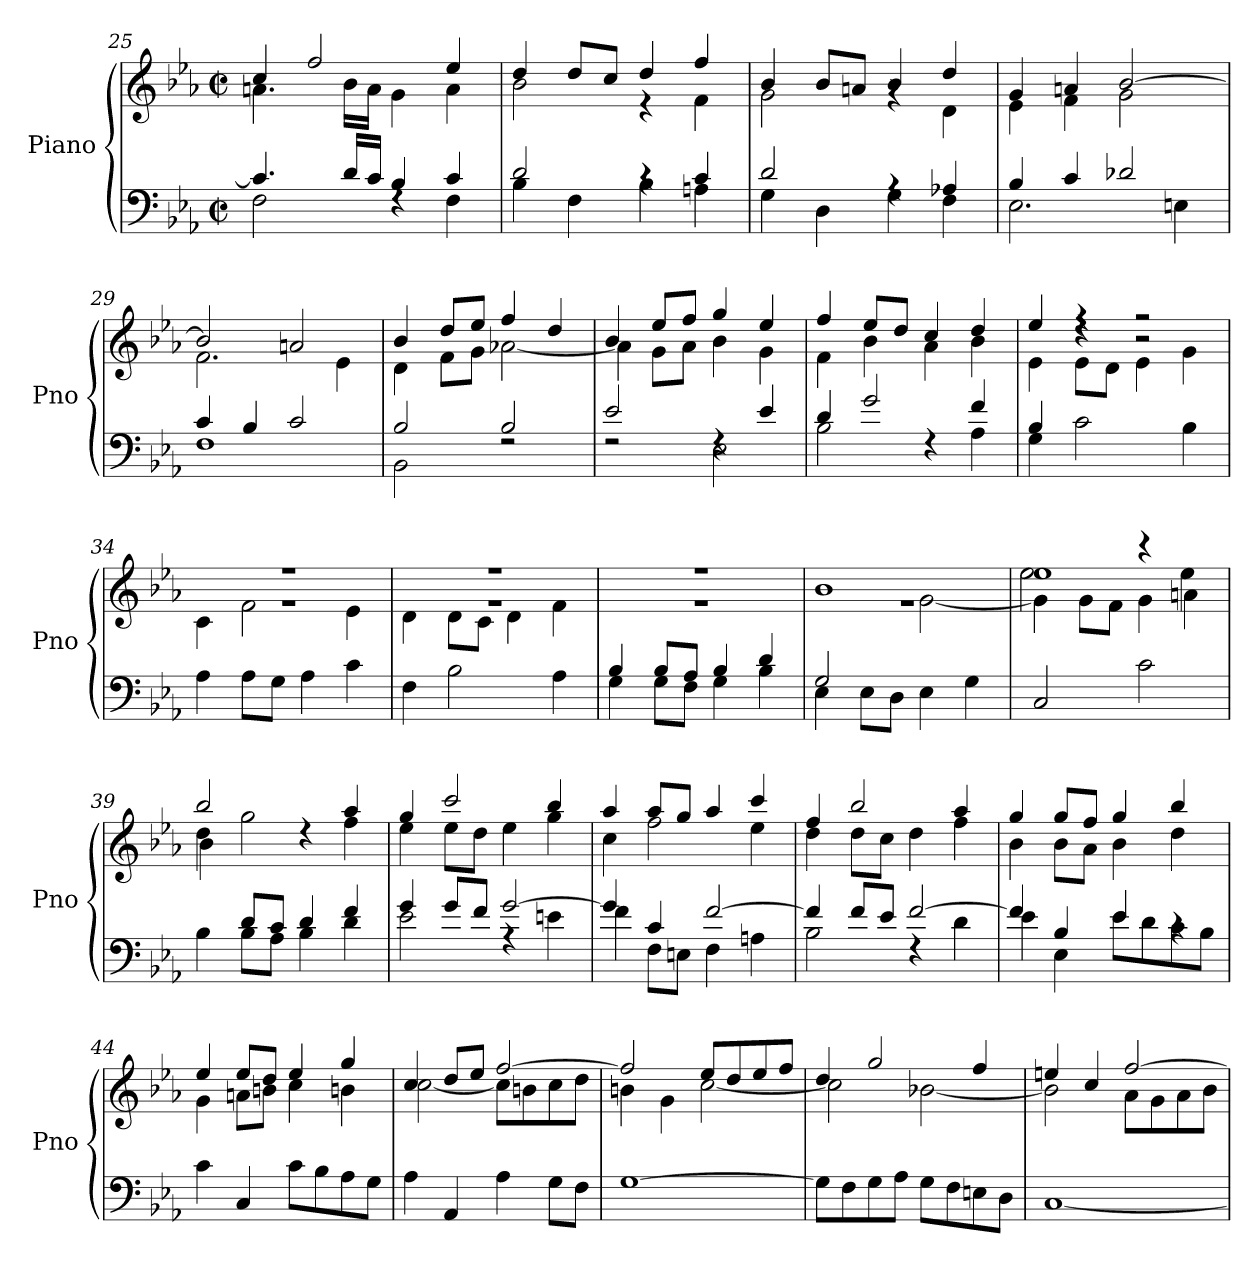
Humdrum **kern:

**kern	**kern
*part1	*part1
*staff2	*staff1
*I"Piano	*
*I'Pno	*
*clefF4	*clefG2
*k[b-e-a-]	*k[b-e-a-]
*M2/2	*M2/2
*met(c|)	*met(c|)
=25	=25
*^	*^
4.c/]	2F\	4cc/	4.an\
.	.	2ff/	.
16d/LL	.	.	16b-\LL
16c/JJ	.	.	16a\JJ
4B-/	4rF	.	4g\
4c/	4F\	4ee-/	4a\
=26	=26	=26	=26
2d/	4B-\	4dd/	2b-\
.	4F\	8dd/L	.
.	.	8cc/J	.
4rc	4B-\	4dd/	4r
4c/	4An\	4ff/	4f\
=27	=27	=27	=27
2d/	4G\	4b-/	2g\
.	4D\	8b-/L	.
.	.	8an/J	.
4rA	4G\	4b-/	4rg
4A-X/	4F\	4dd/	4d\
=28	=28	=28	=28
4B-/	2.E-\	4g/	4e-\
4c/	.	4an/	4f\
2d-X/	.	[2b-/	2g\
.	4En\	.	.
=29	=29	=29	=29
4c/	1F	2b-/]	2.f\
4B-/	.	.	.
2c/	.	2an/	.
.	.	.	4e-\
=30	=30	=30	=30
2B-/	2BB-\	4b-/	4d\
.	.	8dd/L	8f\L
.	.	8ee-/J	8g\J
2B-/	2rF	4ff/	[2a-X\
.	.	4dd/	.
!!LO:LB:g=z	!!
=31	=31	=31	=31
2e-/	2rF	4b-/	4a-\]
.	.	8ee-/L	8g\L
.	.	8ff/J	8a-\J
4rF	2E-\	4gg/	4b-\
4e-/	.	4ee-/	4g\
=32	=32	=32	=32
4d/	2B-\	4ff/	4f\
2g/	.	8ee-/L	4b-\
.	.	8dd/J	.
.	4rF	4cc/	4a-\
4f/	4A-\	4dd/	4b-\
=33	=33	=33	=33
*	*^	*^	*^
4B-/	4ryy	4G\	4ee-/	4ryy	4e-\	4ryy
2.ryy	2c\	2.ryy	4rdd	4rff	8e-\L	2.ryy
.	.	.	.	.	8d\J	.
.	.	.	2r	2rff	4e-\	.
.	4B-\	.	.	.	4g\	.
*v	*v	*v	*	*	*	*
*	*	*	*v	*v
=34	=34	=34	=34
4A-\	1rg	1rff	4c\
8A-\L	.	.	2f\
8G\J	.	.	.
4A-\	.	.	.
4c\	.	.	4e-\
=35	=35	=35	=35
4F\	1rg	1rff	4d\
2B-\	.	.	8d\L
.	.	.	8c\J
.	.	.	4d\
4A-\	.	.	4f\
*	*	*v	*v
=36	=36	=36
*^	*	*
4B-/	4G\	1rg	1rff
8B-/L	8G\L	.	.
8A-/J	8F\J	.	.
4B-/	4G\	.	.
4d/	4B-\	.	.
=37	=37	=37	=37
*	*^	*	*^
2ryy	2G/	4E-\	1rg	2ryy	1b-
.	.	8E-\L	.	.	.
.	.	8D\J	.	.	.
2ryy	2ryy	4E-\	.	[2g\	.
.	.	4G\	.	.	.
*v	*v	*v	*	*	*
=38	=38	=38	=38
2C/	1ee-	4g\]	2ee-\
.	.	8g\L	.
.	.	8f\J	.
2c\	.	4g\	4rccc
.	.	4an\	4ee-\
!!LO:PB:g=z
=39	=39	=39	=39
*^	*	*	*^
*	*^	*	*	*	*
4ryy	4B-\	4ryy	2bb-/	4dd\	4b-\	4ryy
2.ryy	8d/L	8B-\L	.	2gg\	2.ryy	2.ryy
.	8c/J	8A-\J	.	.	.	.
.	4d/	4B-\	4rdd	.	.	.
.	4f/	4d\	4aa-/	4ff\	.	.
*	*v	*v	*	*	*	*
*	*	*	*v	*v	*v
=40	=40	=40	=40
4g/	2e-\	4gg/	4ee-\
8g/L	.	2ccc/	8ee-\L
8f/J	.	.	8dd\J
[2g/	4rA	.	4ee-\
.	4en\	4bb-/	4gg\
=41	=41	=41	=41
4g/]	4f\	4aa-/	4cc\
4c/	8F\L	8aa-/L	2ff\
.	8En\J	8gg/J	.
[2f/	4F\	4aa-/	.
.	4An\	4ccc/	4ee-\
=42	=42	=42	=42
4f/]	2B-\	4ff/	4dd\
8f/L	.	2bb-/	8dd\L
8e-/J	.	.	8cc\J
[2f/	4rF	.	4dd\
.	4d\	4aa-/	4ff\
=43	=43	=43	=43
4f/]	4e-\	4gg/	4b-\
4B-/	4E-\	8gg/L	8b-\L
.	.	8ff/J	8a-\J
4e-/	8e-\L	4gg/	4b-\
.	8d\	.	.
4rc	8c\	4bb-/	4dd\
.	8B-\J	.	.
*v	*v	*	*
=44	=44	=44
4c\	4ee-/	4g\
4C/	8ee-/L	8an\L
.	8dd/J	8bn\J
8c\L	4ee-/	4cc\
8B-\	.	.
8A-\	4gg/	4bn\
8G\J	.	.
=45	=45	=45
4A-\	4cc/	[2cc\
4AA-/	8dd/L	.
.	8ee-/J	.
4A-\	[2ff/	8cc\L]
.	.	8bn\
8G\L	.	8cc\
8F\J	.	8dd\J
!!LO:LB:g=z	!!
=46	=46	=46
[1G	2ff/]	4bn\
.	.	4g\
.	8ee-/L	[2cc\
.	8dd/	.
.	8ee-/	.
.	8ff/J	.
=47	=47	=47
8G\L]	4dd/	2cc\]
8F\	.	.
8G\	2gg/	.
8A-\J	.	.
8G\L	.	[2b-X\
8F\	.	.
8En\	4ff/	.
8D\J	.	.
=48	=48	=48
[1C	4een/	2b-\]
.	4cc/	.
.	[2ff/	8a-\L
.	.	8g\
.	.	8a-\
.	.	8b-\J
*	*v	*v
=	=
*-	*-
